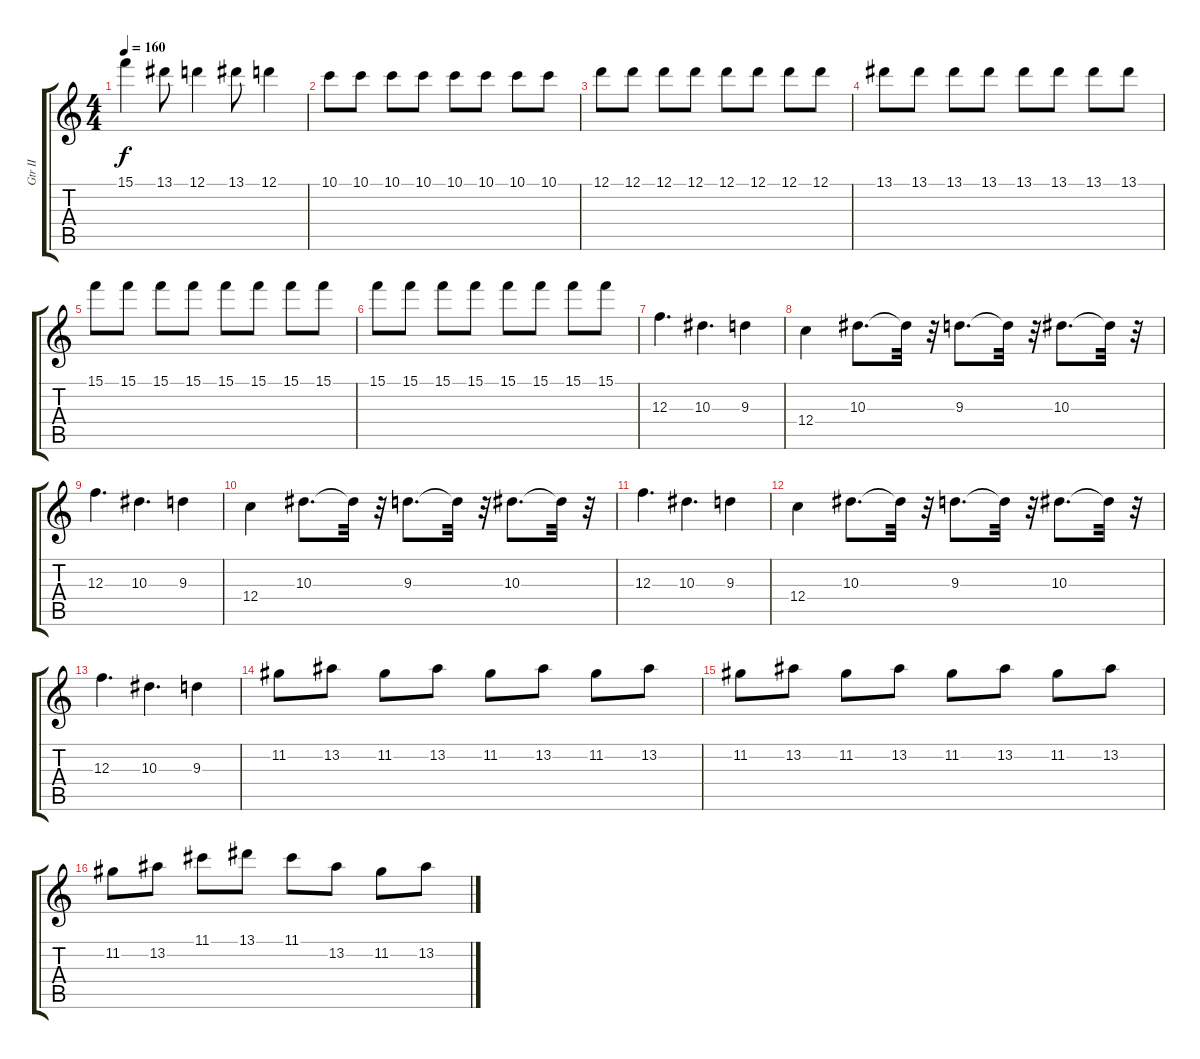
\track ("Gtr II" "Gtr II") {instrument electricguitarclean}
\staff {score tabs}
\tuning (D4 A3 F3 C3 G2 C2) {hide}
\ts (4 4)
\tempo 160
\clef g2
\ks c
15.1.4{dy f} 13.1.8 12.1.4 13.1.8 12.1.4 |
10.1.8 10.1.8 10.1.8 10.1.8 10.1.8 10.1.8 10.1.8 10.1.8 |
12.1.8 12.1.8 12.1.8 12.1.8 12.1.8 12.1.8 12.1.8 12.1.8 |
13.1.8 13.1.8 13.1.8 13.1.8 13.1.8 13.1.8 13.1.8 13.1.8 |
15.1.8 15.1.8 15.1.8 15.1.8 15.1.8 15.1.8 15.1.8 15.1.8 |
15.1.8 15.1.8 15.1.8 15.1.8 15.1.8 15.1.8 15.1.8 15.1.8 |
12.3.4{d volume 16 instrument overdrivenguitar} 10.3.4{d} 9.3.4 |
12.4.4 10.3.8{d instrument overdrivenguitar} 10.3{t}.32 r.32 9.3.8{d instrument overdrivenguitar} 9.3{t}.32 r.32 10.3.8{d instrument overdrivenguitar} 10.3{t}.32 r.32 |
12.3.4{d volume 16 instrument overdrivenguitar} 10.3.4{d} 9.3.4 |
12.4.4 10.3.8{d instrument overdrivenguitar} 10.3{t}.32 r.32 9.3.8{d instrument overdrivenguitar} 9.3{t}.32 r.32 10.3.8{d instrument overdrivenguitar} 10.3{t}.32 r.32 |
12.3.4{d volume 16 instrument overdrivenguitar} 10.3.4{d} 9.3.4 |
12.4.4 10.3.8{d instrument overdrivenguitar} 10.3{t}.32 r.32 9.3.8{d instrument overdrivenguitar} 9.3{t}.32 r.32 10.3.8{d instrument overdrivenguitar} 10.3{t}.32 r.32 |
12.3.4{d volume 16 instrument overdrivenguitar} 10.3.4{d} 9.3.4 |
11.2.8{instrument electricguitarclean} 13.2.8 11.2.8 13.2.8 11.2.8 13.2.8 11.2.8 13.2.8 |
11.2.8 13.2.8 11.2.8 13.2.8 11.2.8 13.2.8 11.2.8 13.2.8 |
11.2.8 13.2.8 11.1.8 13.1.8 11.1.8 13.2.8 11.2.8 13.2.8
